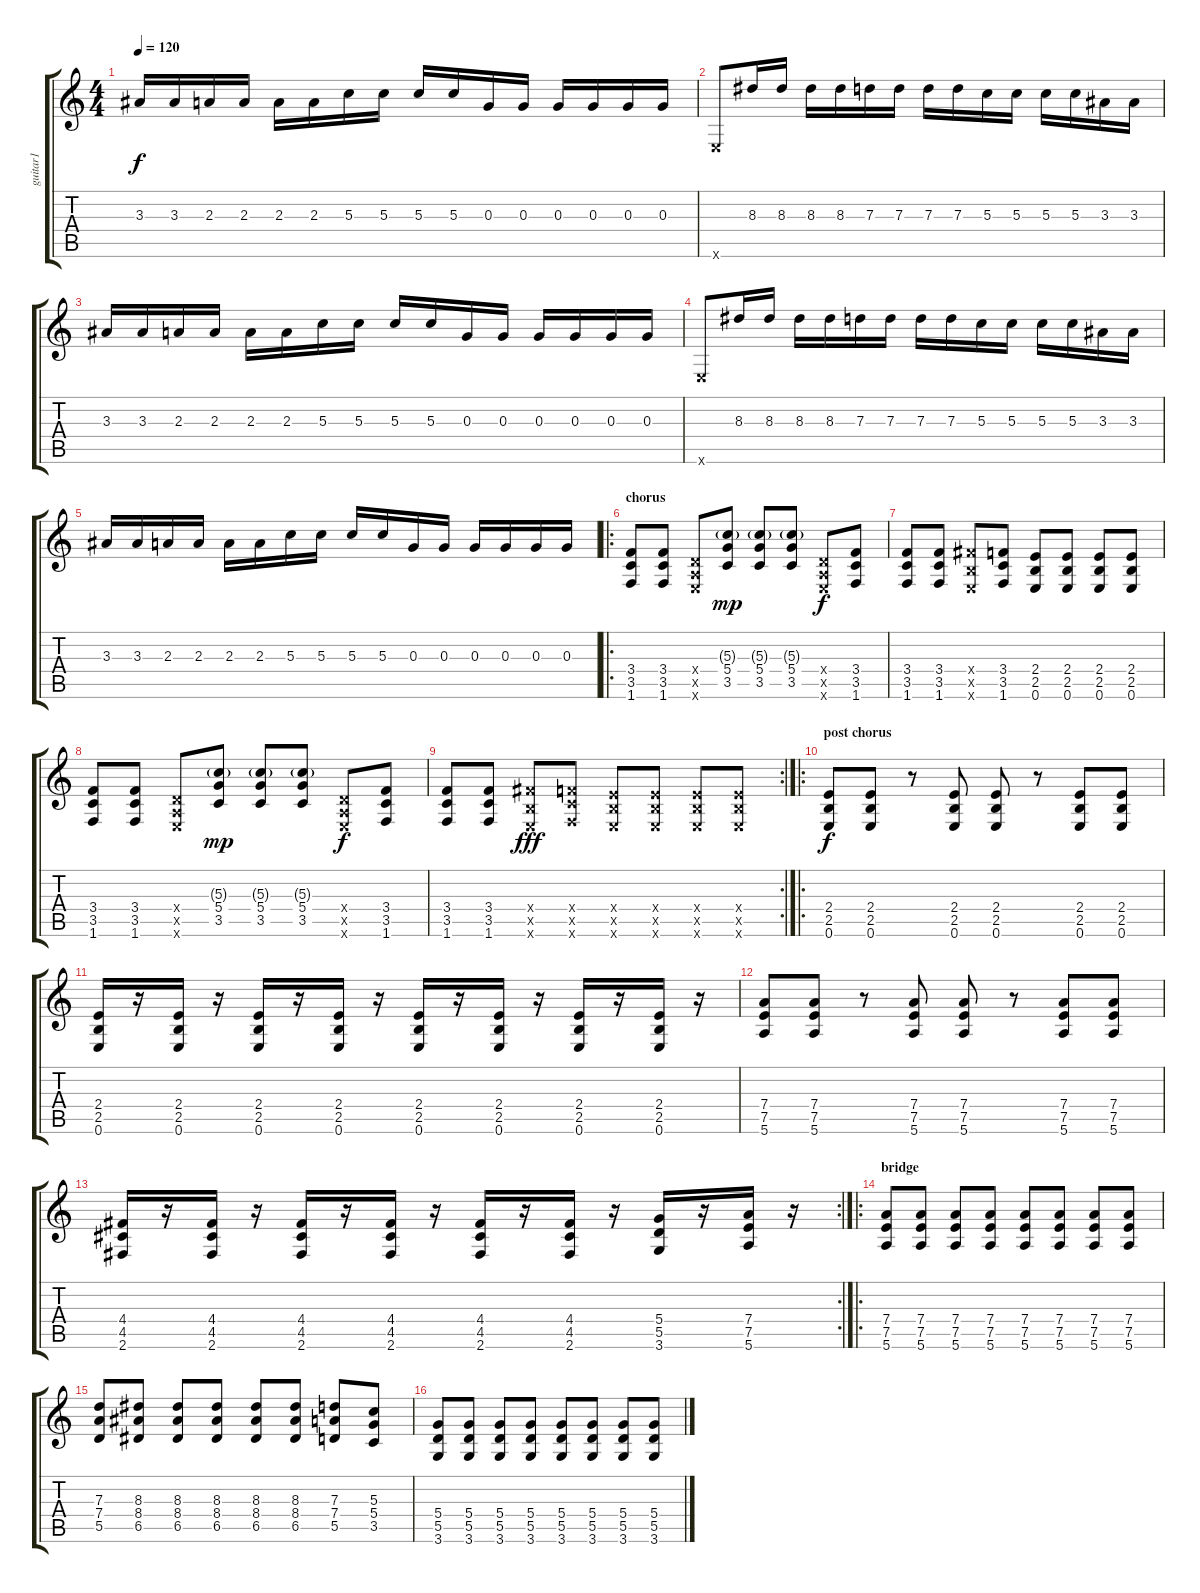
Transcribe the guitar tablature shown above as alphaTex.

\track ("guitar1" "guitar1") {instrument distortionguitar}
\staff {score tabs}
\tuning (E4 B3 G3 D3 A2 E2) {hide}
\ts (4 4)
\tempo 120
\clef g2
\ks c
3.3.16{dy f} 3.3.16 2.3.16 2.3.16 2.3.16 2.3.16 5.3.16 5.3.16 5.3.16 5.3.16 0.3.16 0.3.16 0.3.16 0.3.16 0.3.16 0.3.16 |
0.6{x}.8 8.3.16 8.3.16 8.3.16 8.3.16 7.3.16 7.3.16 7.3.16 7.3.16 5.3.16 5.3.16 5.3.16 5.3.16 3.3.16 3.3.16 |
3.3.16 3.3.16 2.3.16 2.3.16 2.3.16 2.3.16 5.3.16 5.3.16 5.3.16 5.3.16 0.3.16 0.3.16 0.3.16 0.3.16 0.3.16 0.3.16 |
0.6{x}.8 8.3.16 8.3.16 8.3.16 8.3.16 7.3.16 7.3.16 7.3.16 7.3.16 5.3.16 5.3.16 5.3.16 5.3.16 3.3.16 3.3.16 |
3.3.16 3.3.16 2.3.16 2.3.16 2.3.16 2.3.16 5.3.16 5.3.16 5.3.16 5.3.16 0.3.16 0.3.16 0.3.16 0.3.16 0.3.16 0.3.16 |
\ro
\section ("" "chorus")
(3.4 3.5 1.6).8{volume 13 balance 8 instrument distortionguitar} (3.4 3.5 1.6).8 (0.4{x} 0.5{x} 0.6{x}).8 (5.3{g} 5.4 3.5).8{dy mp} (5.3{g} 5.4 3.5).8 (5.3{g} 5.4 3.5).8 (0.4{x} 0.5{x} 0.6{x}).8{dy f} (3.4 3.5 1.6).8 |
(3.4 3.5 1.6).8 (3.4 3.5 1.6).8 (4.4{x} 2.5{x} 0.6{x}).8 (3.4 3.5 1.6).8 (2.4 2.5 0.6).8 (2.4 2.5 0.6).8 (2.4 2.5 0.6).8 (2.4 2.5 0.6).8 |
(3.4 3.5 1.6).8 (3.4 3.5 1.6).8 (0.4{x} 0.5{x} 0.6{x}).8 (5.3{g} 5.4 3.5).8{dy mp} (5.3{g} 5.4 3.5).8 (5.3{g} 5.4 3.5).8 (0.4{x} 0.5{x} 0.6{x}).8{dy f} (3.4 3.5 1.6).8 |
\rc 2
(3.4 3.5 1.6).8 (3.4 3.5 1.6).8 (4.4{x} 2.5{x} 0.6{x}).8{dy fff} (3.4{x} 3.5{x} 1.6{x}).8 (2.4{x} 2.5{x} 0.6{x}).8 (2.4{x} 2.5{x} 0.6{x}).8 (2.4{x} 2.5{x} 0.6{x}).8 (2.4{x} 2.5{x} 0.6{x}).8 |
\ro
\section ("" "post chorus")
(2.4 2.5 0.6).8{dy f} (2.4 2.5 0.6).8 r.8 (2.4 2.5 0.6).8 (2.4 2.5 0.6).8 r.8 (2.4 2.5 0.6).8 (2.4 2.5 0.6).8 |
(2.4 2.5 0.6).16 r.16 (2.4 2.5 0.6).16 r.16 (2.4 2.5 0.6).16 r.16 (2.4 2.5 0.6).16 r.16 (2.4 2.5 0.6).16 r.16 (2.4 2.5 0.6).16 r.16 (2.4 2.5 0.6).16 r.16 (2.4 2.5 0.6).16 r.16 |
(7.4 7.5 5.6).8 (7.4 7.5 5.6).8 r.8 (7.4 7.5 5.6).8 (7.4 7.5 5.6).8 r.8 (7.4 7.5 5.6).8 (7.4 7.5 5.6).8 |
\rc 2
(4.4 4.5 2.6).16 r.16 (4.4 4.5 2.6).16 r.16 (4.4 4.5 2.6).16 r.16 (4.4 4.5 2.6).16 r.16 (4.4 4.5 2.6).16 r.16 (4.4 4.5 2.6).16 r.16 (5.4 5.5 3.6).16 r.16 (7.4 7.5 5.6).16 r.16 |
\ro
\section ("" "bridge")
(7.4 7.5 5.6).8 (7.4 7.5 5.6).8 (7.4 7.5 5.6).8 (7.4 7.5 5.6).8 (7.4 7.5 5.6).8 (7.4 7.5 5.6).8 (7.4 7.5 5.6).8 (7.4 7.5 5.6).8 |
(7.3 7.4 5.5).8 (8.3 8.4 6.5).8 (8.3 8.4 6.5).8 (8.3 8.4 6.5).8 (8.3 8.4 6.5).8 (8.3 8.4 6.5).8 (7.3 7.4 5.5).8 (5.3 5.4 3.5).8 |
(5.4 5.5 3.6).8 (5.4 5.5 3.6).8 (5.4 5.5 3.6).8 (5.4 5.5 3.6).8 (5.4 5.5 3.6).8 (5.4 5.5 3.6).8 (5.4 5.5 3.6).8 (5.4 5.5 3.6).8
